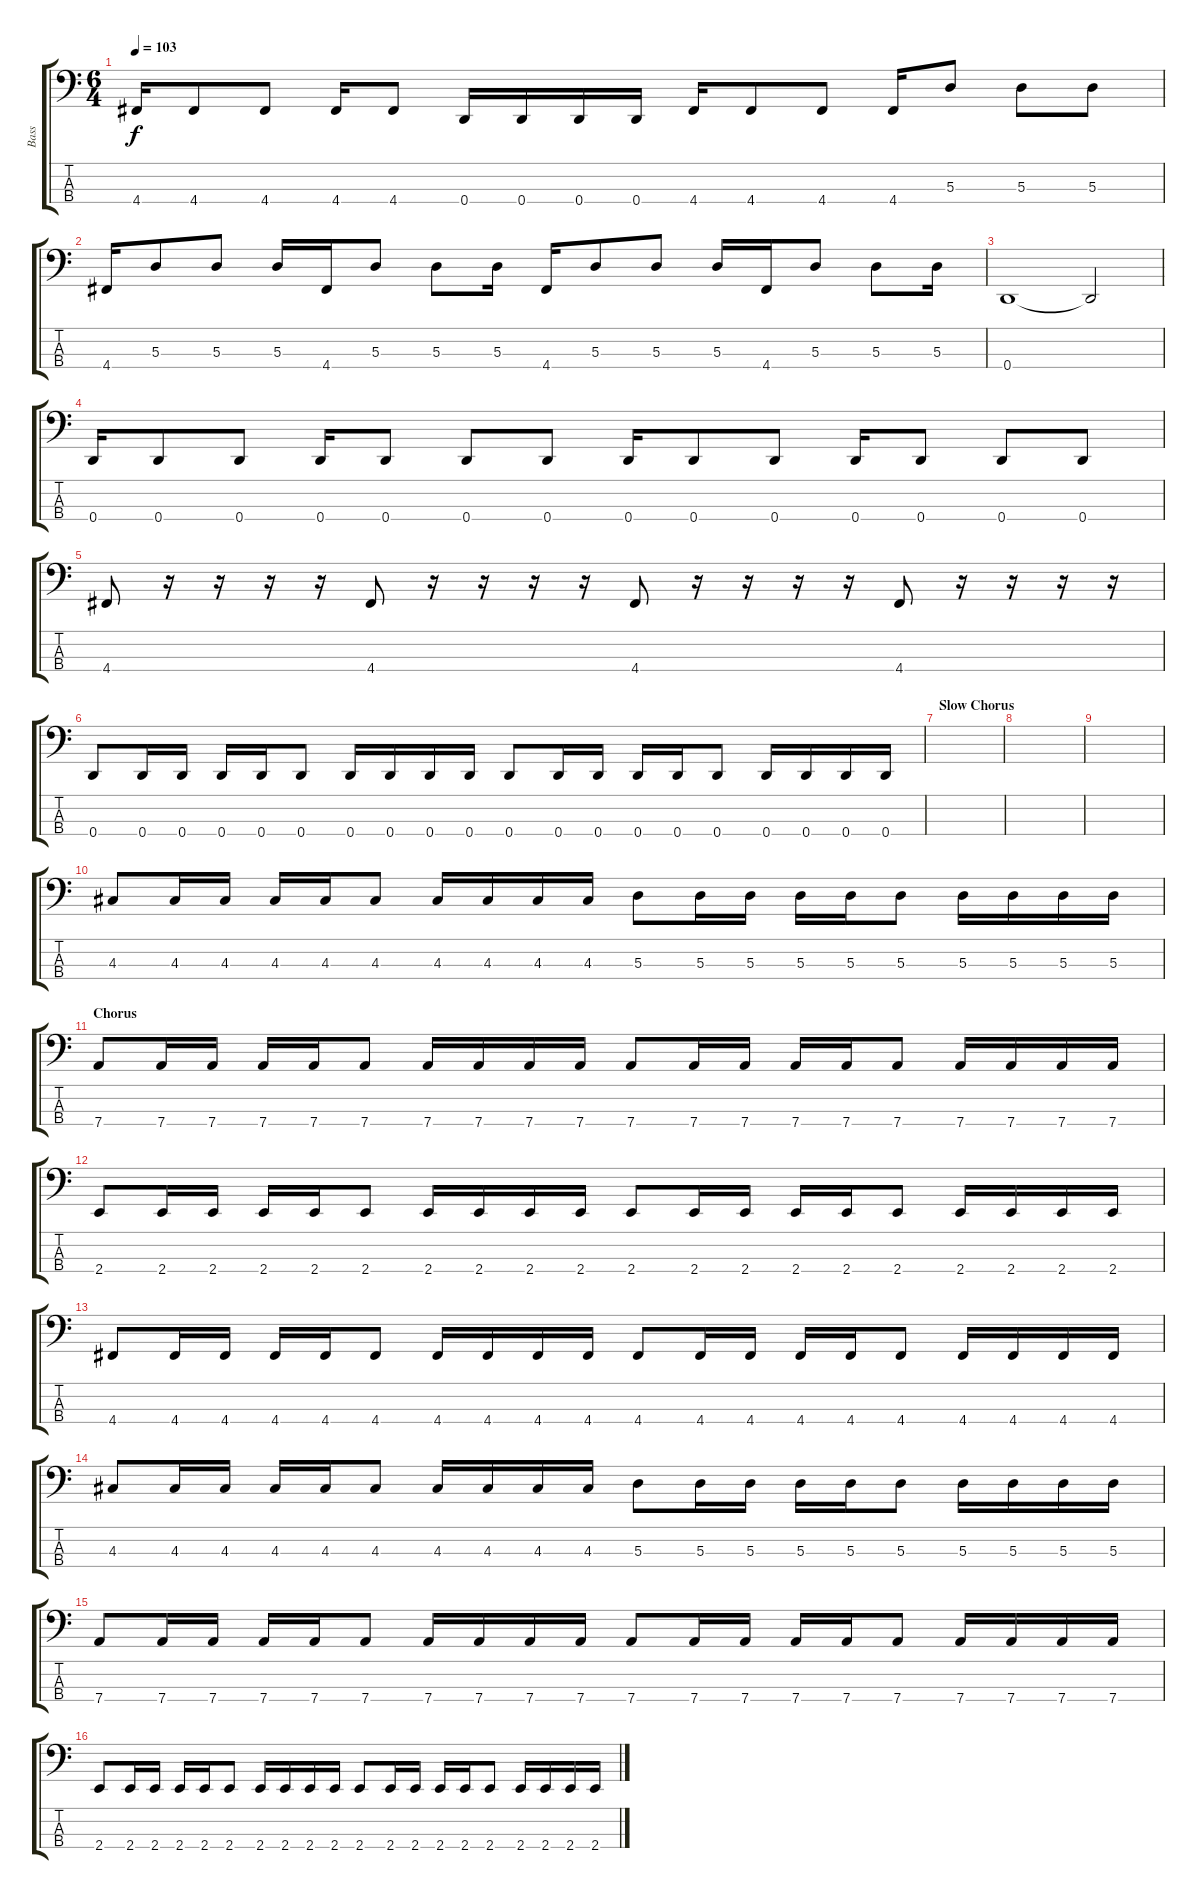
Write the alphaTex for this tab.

\track ("Bass" "Bass") {instrument electricbassfinger}
\staff {score tabs}
\tuning (G2 D2 A1 D1) {hide}
\ts (6 4)
\tempo 103
\clef f4
\ks c
4.4.16{dy f} 4.4.8 4.4.8 4.4.16 4.4.8 0.4.16 0.4.16 0.4.16 0.4.16 4.4.16 4.4.8 4.4.8 4.4.16 5.3.8 5.3.8 5.3.8 |
4.4.16 5.3.8 5.3.8 5.3.16 4.4.16 5.3.8 5.3.8 5.3.16 4.4.16 5.3.8 5.3.8 5.3.16 4.4.16 5.3.8 5.3.8 5.3.16 |
0.4.1 0.4{t}.2 |
0.4.16 0.4.8 0.4.8 0.4.16 0.4.8 0.4.8 0.4.8 0.4.16 0.4.8 0.4.8 0.4.16 0.4.8 0.4.8 0.4.8 |
4.4.8 r.16 r.16 r.16 r.16 4.4.8 r.16 r.16 r.16 r.16 4.4.8 r.16 r.16 r.16 r.16 4.4.8 r.16 r.16 r.16 r.16 |
0.4.8 0.4.16 0.4.16 0.4.16 0.4.16 0.4.8 0.4.16 0.4.16 0.4.16 0.4.16 0.4.8 0.4.16 0.4.16 0.4.16 0.4.16 0.4.8 0.4.16 0.4.16 0.4.16 0.4.16 |
\section ("" "Slow Chorus")
|
|
|
4.3.8 4.3.16 4.3.16 4.3.16 4.3.16 4.3.8 4.3.16 4.3.16 4.3.16 4.3.16 5.3.8 5.3.16 5.3.16 5.3.16 5.3.16 5.3.8 5.3.16 5.3.16 5.3.16 5.3.16 |
\section ("" "Chorus")
7.4.8 7.4.16 7.4.16 7.4.16 7.4.16 7.4.8 7.4.16 7.4.16 7.4.16 7.4.16 7.4.8 7.4.16 7.4.16 7.4.16 7.4.16 7.4.8 7.4.16 7.4.16 7.4.16 7.4.16 |
2.4.8 2.4.16 2.4.16 2.4.16 2.4.16 2.4.8 2.4.16 2.4.16 2.4.16 2.4.16 2.4.8 2.4.16 2.4.16 2.4.16 2.4.16 2.4.8 2.4.16 2.4.16 2.4.16 2.4.16 |
4.4.8 4.4.16 4.4.16 4.4.16 4.4.16 4.4.8 4.4.16 4.4.16 4.4.16 4.4.16 4.4.8 4.4.16 4.4.16 4.4.16 4.4.16 4.4.8 4.4.16 4.4.16 4.4.16 4.4.16 |
4.3.8 4.3.16 4.3.16 4.3.16 4.3.16 4.3.8 4.3.16 4.3.16 4.3.16 4.3.16 5.3.8 5.3.16 5.3.16 5.3.16 5.3.16 5.3.8 5.3.16 5.3.16 5.3.16 5.3.16 |
7.4.8 7.4.16 7.4.16 7.4.16 7.4.16 7.4.8 7.4.16 7.4.16 7.4.16 7.4.16 7.4.8 7.4.16 7.4.16 7.4.16 7.4.16 7.4.8 7.4.16 7.4.16 7.4.16 7.4.16 |
2.4.8 2.4.16 2.4.16 2.4.16 2.4.16 2.4.8 2.4.16 2.4.16 2.4.16 2.4.16 2.4.8 2.4.16 2.4.16 2.4.16 2.4.16 2.4.8 2.4.16 2.4.16 2.4.16 2.4.16
